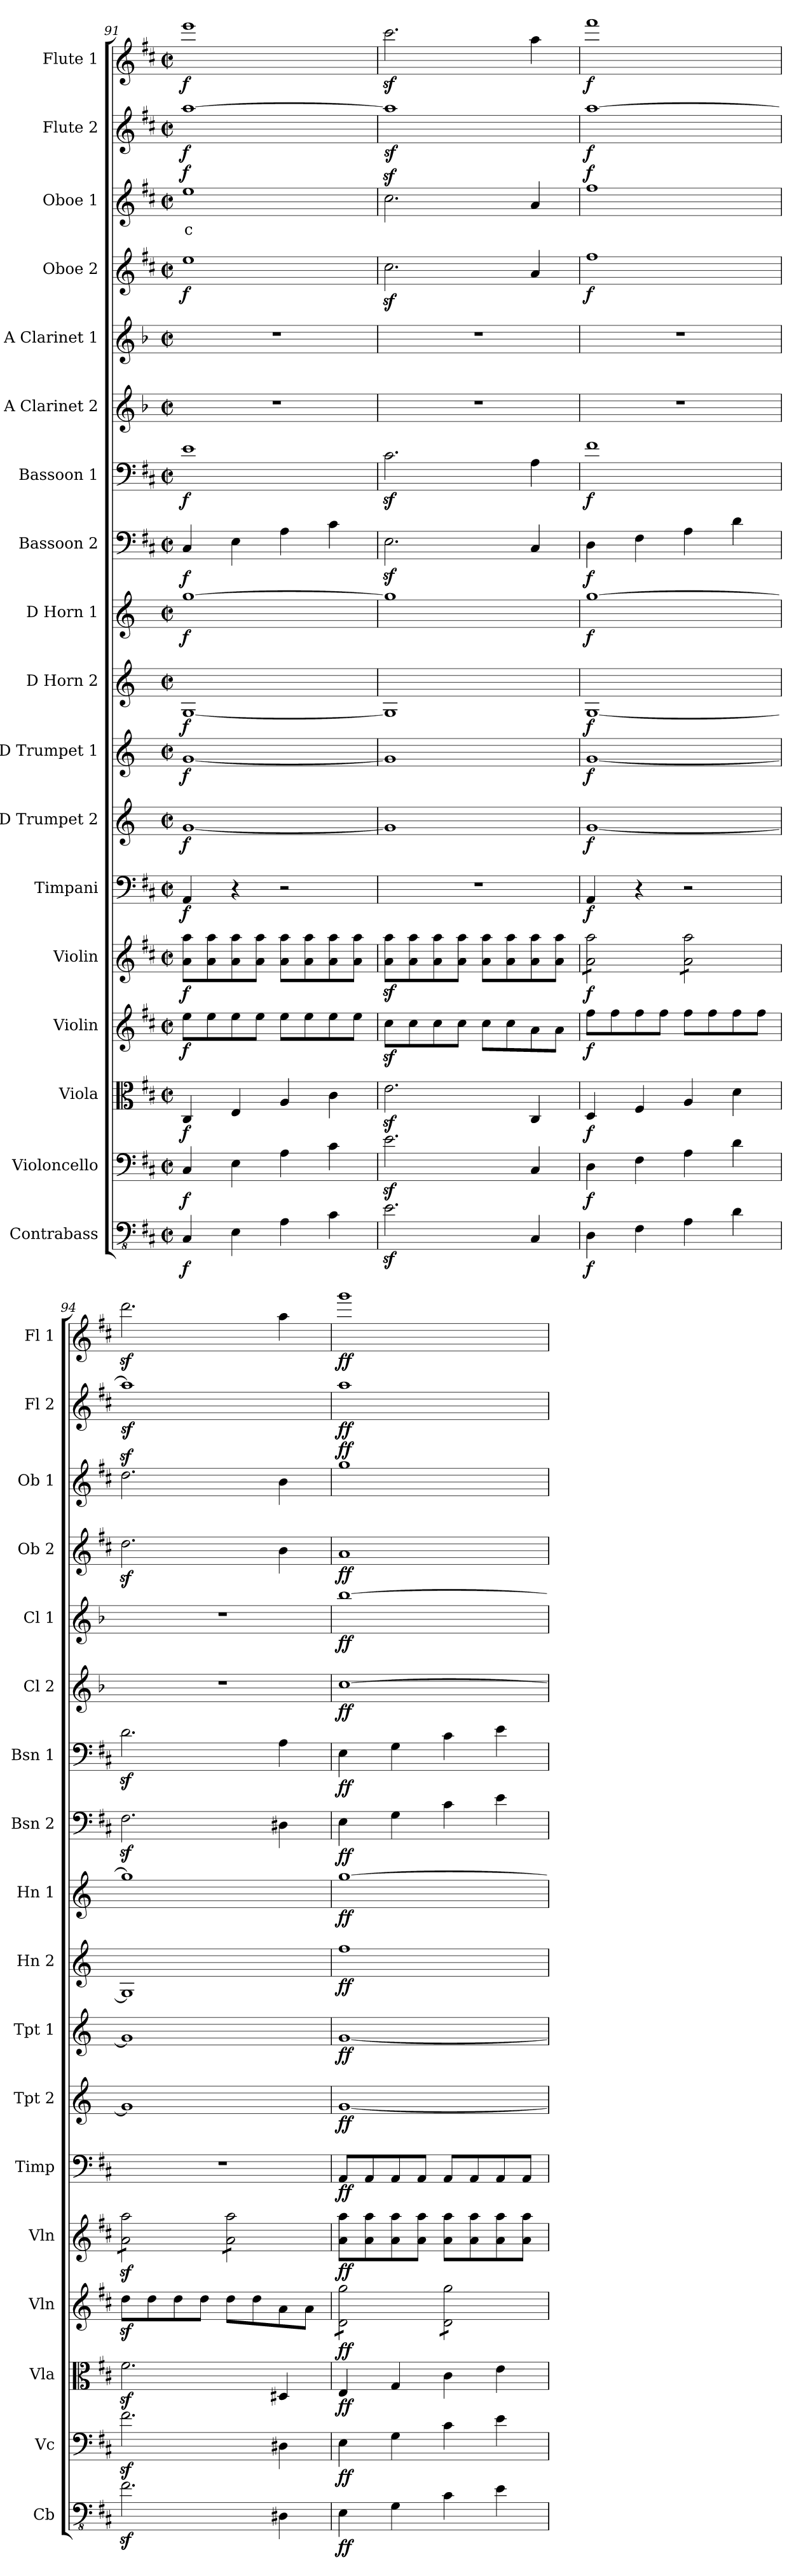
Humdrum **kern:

**kern	**dynam	**kern	**dynam	**kern	**dynam	**kern	**dynam	**kern	**dynam	**kern	**dynam	**kern	**dynam	**kern	**dynam	**kern	**dynam	**kern	**dynam	**kern	**dynam	**kern	**dynam	**kern	**dynam	**kern	**dynam	**kern	**dynam	**kern	**text	**dynam	**kern	**dynam	**kern	**dynam
*part18	*part18	*part17	*part17	*part16	*part16	*part15	*part15	*part14	*part14	*part13	*part13	*part12	*part12	*part11	*part11	*part10	*part10	*part9	*part9	*part8	*part8	*part7	*part7	*part6	*part6	*part5	*part5	*part4	*part4	*part3	*part3	*part3	*part2	*part2	*part1	*part1
*staff18	*staff18	*staff17	*staff17	*staff16	*staff16	*staff15	*staff15	*staff14	*staff14	*staff13	*staff13	*staff12	*staff12	*staff11	*staff11	*staff10	*staff10	*staff9	*staff9	*staff8	*staff8	*staff7	*staff7	*staff6	*staff6	*staff5	*staff5	*staff4	*staff4	*staff3	*staff3	*staff3	*staff2	*staff2	*staff1	*staff1
*I"Contrabass	*	*I"Violoncello	*	*I"Viola	*	*I"Violin	*	*I"Violin	*	*I"Timpani	*	*I"D Trumpet 2	*	*I"D Trumpet 1	*	*I"D Horn 2	*	*I"D Horn 1	*	*I"Bassoon 2	*	*I"Bassoon 1	*	*I"A Clarinet 2	*	*I"A Clarinet 1	*	*I"Oboe 2	*	*I"Oboe 1	*	*	*I"Flute 2	*	*I"Flute 1	*
*I'Cb	*	*I'Vc	*	*I'Vla	*	*I'Vln	*	*I'Vln	*	*I'Timp	*	*I'Tpt 2	*	*I'Tpt 1	*	*I'Hn 2	*	*I'Hn 1	*	*I'Bsn 2	*	*I'Bsn 1	*	*I'Cl 2	*	*I'Cl 1	*	*I'Ob 2	*	*I'Ob 1	*	*	*I'Fl 2	*	*I'Fl 1	*
*clefFv4	*	*clefF4	*	*clefC3	*	*clefG2	*	*clefG2	*	*clefF4	*	*clefG2	*	*clefG2	*	*clefG2	*	*clefG2	*	*clefF4	*	*clefF4	*	*clefG2	*	*clefG2	*	*clefG2	*	*clefG2	*	*	*clefG2	*	*clefG2	*
*	*	*	*	*	*	*	*	*	*	*	*	*ITrd-1c-2	*	*ITrd-1c-2	*	*ITrd6c10	*	*ITrd6c10	*	*	*	*	*	*ITrd2c3	*	*ITrd2c3	*	*	*	*	*	*	*	*	*	*
*k[f#c#]	*	*k[f#c#]	*	*k[f#c#]	*	*k[f#c#]	*	*k[f#c#]	*	*k[f#c#]	*	*k[f#c#]	*	*k[f#c#]	*	*k[f#c#]	*	*k[f#c#]	*	*k[f#c#]	*	*k[f#c#]	*	*k[f#c#]	*	*k[f#c#]	*	*k[f#c#]	*	*k[f#c#]	*	*	*k[f#c#]	*	*k[f#c#]	*
*M2/2	*	*M2/2	*	*M2/2	*	*M2/2	*	*M2/2	*	*M2/2	*	*M2/2	*	*M2/2	*	*M2/2	*	*M2/2	*	*M2/2	*	*M2/2	*	*M2/2	*	*M2/2	*	*M2/2	*	*M2/2	*	*	*M2/2	*	*M2/2	*
*met(c|)	*	*met(c|)	*	*met(c|)	*	*met(c|)	*	*met(c|)	*	*met(c|)	*	*met(c|)	*	*met(c|)	*	*met(c|)	*	*met(c|)	*	*met(c|)	*	*met(c|)	*	*met(c|)	*	*met(c|)	*	*met(c|)	*	*met(c|)	*	*	*met(c|)	*	*met(c|)	*
=91	=91	=91	=91	=91	=91	=91	=91	=91	=91	=91	=91	=91	=91	=91	=91	=91	=91	=91	=91	=91	=91	=91	=91	=91	=91	=91	=91	=91	=91	=91	=91	=91	=91	=91	=91	=91
!	!LO:DY:b	!	!LO:DY:b	!	!LO:DY:b	!	!LO:DY:b	!	!LO:DY:b	!	!LO:DY:b	!	!LO:DY:b	!	!LO:DY:b	!	!LO:DY:b	!	!LO:DY:b	!	!LO:DY:b	!	!LO:DY:b	!	!	!	!	!	!LO:DY:b	!	!LO:LY:b:color=#FF0000	!LO:DY:b	!	!LO:DY:b	!	!LO:DY:b
4CC#/	f	4C#/	f	4C#/	f	8ee\L	f	8a\ 8aa\L	f	4AA/	f	[1a	f	[1a	f	[1AA	f	[1a	f	4C#/	f	1e	f	1r	.	1r	.	1ee	f	1ee	c	f	[1aa	f	1eee	f
.	.	.	.	.	.	8ee\	.	8a\ 8aa\	.	.	.	.	.	.	.	.	.	.	.	.	.	.	.	.	.	.	.	.	.	.	.	.	.	.	.	.
4EE\	.	4E\	.	4E/	.	8ee\	.	8a\ 8aa\	.	4r	.	.	.	.	.	.	.	.	.	4E\	.	.	.	.	.	.	.	.	.	.	.	.	.	.	.	.
.	.	.	.	.	.	8ee\J	.	8a\ 8aa\J	.	.	.	.	.	.	.	.	.	.	.	.	.	.	.	.	.	.	.	.	.	.	.	.	.	.	.	.
4AA\	.	4A\	.	4A/	.	8ee\L	.	8a\ 8aa\L	.	2r	.	.	.	.	.	.	.	.	.	4A\	.	.	.	.	.	.	.	.	.	.	.	.	.	.	.	.
.	.	.	.	.	.	8ee\	.	8a\ 8aa\	.	.	.	.	.	.	.	.	.	.	.	.	.	.	.	.	.	.	.	.	.	.	.	.	.	.	.	.
4C#\	.	4c#\	.	4c#\	.	8ee\	.	8a\ 8aa\	.	.	.	.	.	.	.	.	.	.	.	4c#\	.	.	.	.	.	.	.	.	.	.	.	.	.	.	.	.
.	.	.	.	.	.	8ee\J	.	8a\ 8aa\J	.	.	.	.	.	.	.	.	.	.	.	.	.	.	.	.	.	.	.	.	.	.	.	.	.	.	.	.
!!LO:PB:g=z
=92	=92	=92	=92	=92	=92	=92	=92	=92	=92	=92	=92	=92	=92	=92	=92	=92	=92	=92	=92	=92	=92	=92	=92	=92	=92	=92	=92	=92	=92	=92	=92	=92	=92	=92	=92	=92
2.Ez<\	.	2.ez<\	.	2.ez<\	.	8cc#z<\L	.	8a\z< 8aa\z<L	.	1r	.	1a]	.	1a]	.	1AA]	.	1a]	.	2.Ez<\	.	2.c#z<\	.	1r	.	1r	.	2.cc#z<\	.	2.cc#z<\	.	.	1aaz<]	.	2.ccc#z<\	.
.	.	.	.	.	.	8cc#\	.	8a\ 8aa\	.	.	.	.	.	.	.	.	.	.	.	.	.	.	.	.	.	.	.	.	.	.	.	.	.	.	.	.
.	.	.	.	.	.	8cc#\	.	8a\ 8aa\	.	.	.	.	.	.	.	.	.	.	.	.	.	.	.	.	.	.	.	.	.	.	.	.	.	.	.	.
.	.	.	.	.	.	8cc#\J	.	8a\ 8aa\J	.	.	.	.	.	.	.	.	.	.	.	.	.	.	.	.	.	.	.	.	.	.	.	.	.	.	.	.
.	.	.	.	.	.	8cc#\L	.	8a\ 8aa\L	.	.	.	.	.	.	.	.	.	.	.	.	.	.	.	.	.	.	.	.	.	.	.	.	.	.	.	.
.	.	.	.	.	.	8cc#\	.	8a\ 8aa\	.	.	.	.	.	.	.	.	.	.	.	.	.	.	.	.	.	.	.	.	.	.	.	.	.	.	.	.
4CC#/	.	4C#/	.	4C#/	.	8a\	.	8a\ 8aa\	.	.	.	.	.	.	.	.	.	.	.	4C#/	.	4A\	.	.	.	.	.	4a/	.	4a/	.	.	.	.	4aa\	.
.	.	.	.	.	.	8a\J	.	8a\ 8aa\J	.	.	.	.	.	.	.	.	.	.	.	.	.	.	.	.	.	.	.	.	.	.	.	.	.	.	.	.
=93	=93	=93	=93	=93	=93	=93	=93	=93	=93	=93	=93	=93	=93	=93	=93	=93	=93	=93	=93	=93	=93	=93	=93	=93	=93	=93	=93	=93	=93	=93	=93	=93	=93	=93	=93	=93
!	!LO:DY:b	!	!LO:DY:b	!	!LO:DY:b	!	!LO:DY:b	!	!LO:DY:b	!	!LO:DY:b	!	!LO:DY:b	!	!LO:DY:b	!	!LO:DY:b	!	!LO:DY:b	!	!LO:DY:b	!	!LO:DY:b	!	!	!	!	!	!LO:DY:b	!	!	!LO:DY:b	!	!LO:DY:b	!	!LO:DY:b
*	*	*	*	*	*	*	*	*tremolo	*	*	*	*	*	*	*	*	*	*	*	*	*	*	*	*	*	*	*	*	*	*	*	*	*	*	*	*
4DD\	f	4D\	f	4D/	f	8ff#\L	f	8a\ 8aa\L	f	4AA/	f	[1a	f	[1a	f	[1AA	f	[1a	f	4D\	f	1f#	f	1r	.	1r	.	1ff#	f	1ff#	.	f	[1aa	f	1fff#	f
.	.	.	.	.	.	8ff#\	.	8a\ 8aa\	.	.	.	.	.	.	.	.	.	.	.	.	.	.	.	.	.	.	.	.	.	.	.	.	.	.	.	.
4FF#\	.	4F#\	.	4F#/	.	8ff#\	.	8a\ 8aa\	.	4r	.	.	.	.	.	.	.	.	.	4F#\	.	.	.	.	.	.	.	.	.	.	.	.	.	.	.	.
.	.	.	.	.	.	8ff#\J	.	8a\ 8aa\J	.	.	.	.	.	.	.	.	.	.	.	.	.	.	.	.	.	.	.	.	.	.	.	.	.	.	.	.
4AA\	.	4A\	.	4A/	.	8ff#\L	.	8a\ 8aa\L	.	2r	.	.	.	.	.	.	.	.	.	4A\	.	.	.	.	.	.	.	.	.	.	.	.	.	.	.	.
.	.	.	.	.	.	8ff#\	.	8a\ 8aa\	.	.	.	.	.	.	.	.	.	.	.	.	.	.	.	.	.	.	.	.	.	.	.	.	.	.	.	.
4D\	.	4d\	.	4d\	.	8ff#\	.	8a\ 8aa\	.	.	.	.	.	.	.	.	.	.	.	4d\	.	.	.	.	.	.	.	.	.	.	.	.	.	.	.	.
.	.	.	.	.	.	8ff#\J	.	8a\ 8aa\J	.	.	.	.	.	.	.	.	.	.	.	.	.	.	.	.	.	.	.	.	.	.	.	.	.	.	.	.
=94	=94	=94	=94	=94	=94	=94	=94	=94	=94	=94	=94	=94	=94	=94	=94	=94	=94	=94	=94	=94	=94	=94	=94	=94	=94	=94	=94	=94	=94	=94	=94	=94	=94	=94	=94	=94
2.F#z<\	.	2.f#z<\	.	2.f#z<\	.	8ddz<\L	.	8a\z< 8aa\z<L	.	1r	.	1a]	.	1a]	.	1AA]	.	1a]	.	2.F#z<\	.	2.dz<\	.	1r	.	1r	.	2.ddz<\	.	2.ddz<\	.	.	1aaz<]	.	2.dddz<\	.
.	.	.	.	.	.	8dd\	.	8a\z< 8aa\z<	.	.	.	.	.	.	.	.	.	.	.	.	.	.	.	.	.	.	.	.	.	.	.	.	.	.	.	.
.	.	.	.	.	.	8dd\	.	8a\z< 8aa\z<	.	.	.	.	.	.	.	.	.	.	.	.	.	.	.	.	.	.	.	.	.	.	.	.	.	.	.	.
.	.	.	.	.	.	8dd\J	.	8a\z< 8aa\z<J	.	.	.	.	.	.	.	.	.	.	.	.	.	.	.	.	.	.	.	.	.	.	.	.	.	.	.	.
.	.	.	.	.	.	8dd\L	.	8a\ 8aa\L	.	.	.	.	.	.	.	.	.	.	.	.	.	.	.	.	.	.	.	.	.	.	.	.	.	.	.	.
.	.	.	.	.	.	8dd\	.	8a\ 8aa\	.	.	.	.	.	.	.	.	.	.	.	.	.	.	.	.	.	.	.	.	.	.	.	.	.	.	.	.
4DD#X\	.	4D#X\	.	4D#X/	.	8a\	.	8a\ 8aa\	.	.	.	.	.	.	.	.	.	.	.	4D#X\	.	4A\	.	.	.	.	.	4b\	.	4b\	.	.	.	.	4aa\	.
.	.	.	.	.	.	8a\J	.	8a\ 8aa\J	.	.	.	.	.	.	.	.	.	.	.	.	.	.	.	.	.	.	.	.	.	.	.	.	.	.	.	.
*	*	*	*	*	*	*	*	*Xtremolo	*	*	*	*	*	*	*	*	*	*	*	*	*	*	*	*	*	*	*	*	*	*	*	*	*	*	*	*
=95	=95	=95	=95	=95	=95	=95	=95	=95	=95	=95	=95	=95	=95	=95	=95	=95	=95	=95	=95	=95	=95	=95	=95	=95	=95	=95	=95	=95	=95	=95	=95	=95	=95	=95	=95	=95
!	!LO:DY:b	!	!LO:DY:b	!	!LO:DY:b	!	!LO:DY:b	!	!LO:DY:b	!	!LO:DY:b	!	!LO:DY:b	!	!LO:DY:b	!	!LO:DY:b	!	!LO:DY:b	!	!LO:DY:b	!	!LO:DY:b	!	!LO:DY:b	!	!LO:DY:b	!	!LO:DY:b	!	!	!LO:DY:b	!	!LO:DY:b	!	!LO:DY:b
*	*	*	*	*	*	*tremolo	*	*	*	*	*	*	*	*	*	*	*	*	*	*	*	*	*	*	*	*	*	*	*	*	*	*	*	*	*	*
4EE\	ff	4E\	ff	4E/	ff	8d\ 8gg\L	ff	8a\ 8aa\L	ff	8AA/L	ff	[1a	ff	[1a	ff	1g	ff	[1a	ff	4E\	ff	4E\	ff	[1a	ff	[1gg	ff	1a	ff	1gg	.	ff	1aa	ff	1ggg	ff
.	.	.	.	.	.	8d\ 8gg\	.	8a\ 8aa\	.	8AA/	.	.	.	.	.	.	.	.	.	.	.	.	.	.	.	.	.	.	.	.	.	.	.	.	.	.
4GG\	.	4G\	.	4G/	.	8d\ 8gg\	.	8a\ 8aa\	.	8AA/	.	.	.	.	.	.	.	.	.	4G\	.	4G\	.	.	.	.	.	.	.	.	.	.	.	.	.	.
.	.	.	.	.	.	8d\ 8gg\J	.	8a\ 8aa\J	.	8AA/J	.	.	.	.	.	.	.	.	.	.	.	.	.	.	.	.	.	.	.	.	.	.	.	.	.	.
4C#\	.	4c#\	.	4c#\	.	8d\ 8gg\L	.	8a\ 8aa\L	.	8AA/L	.	.	.	.	.	.	.	.	.	4c#\	.	4c#\	.	.	.	.	.	.	.	.	.	.	.	.	.	.
.	.	.	.	.	.	8d\ 8gg\	.	8a\ 8aa\	.	8AA/	.	.	.	.	.	.	.	.	.	.	.	.	.	.	.	.	.	.	.	.	.	.	.	.	.	.
4E\	.	4e\	.	4e\	.	8d\ 8gg\	.	8a\ 8aa\	.	8AA/	.	.	.	.	.	.	.	.	.	4e\	.	4e\	.	.	.	.	.	.	.	.	.	.	.	.	.	.
.	.	.	.	.	.	8d\ 8gg\J	.	8a\ 8aa\J	.	8AA/J	.	.	.	.	.	.	.	.	.	.	.	.	.	.	.	.	.	.	.	.	.	.	.	.	.	.
*	*	*	*	*	*	*Xtremolo	*	*	*	*	*	*	*	*	*	*	*	*	*	*	*	*	*	*	*	*	*	*	*	*	*	*	*	*	*	*
=	=	=	=	=	=	=	=	=	=	=	=	=	=	=	=	=	=	=	=	=	=	=	=	=	=	=	=	=	=	=	=	=	=	=	=	=
*-	*-	*-	*-	*-	*-	*-	*-	*-	*-	*-	*-	*-	*-	*-	*-	*-	*-	*-	*-	*-	*-	*-	*-	*-	*-	*-	*-	*-	*-	*-	*-	*-	*-	*-	*-	*-
